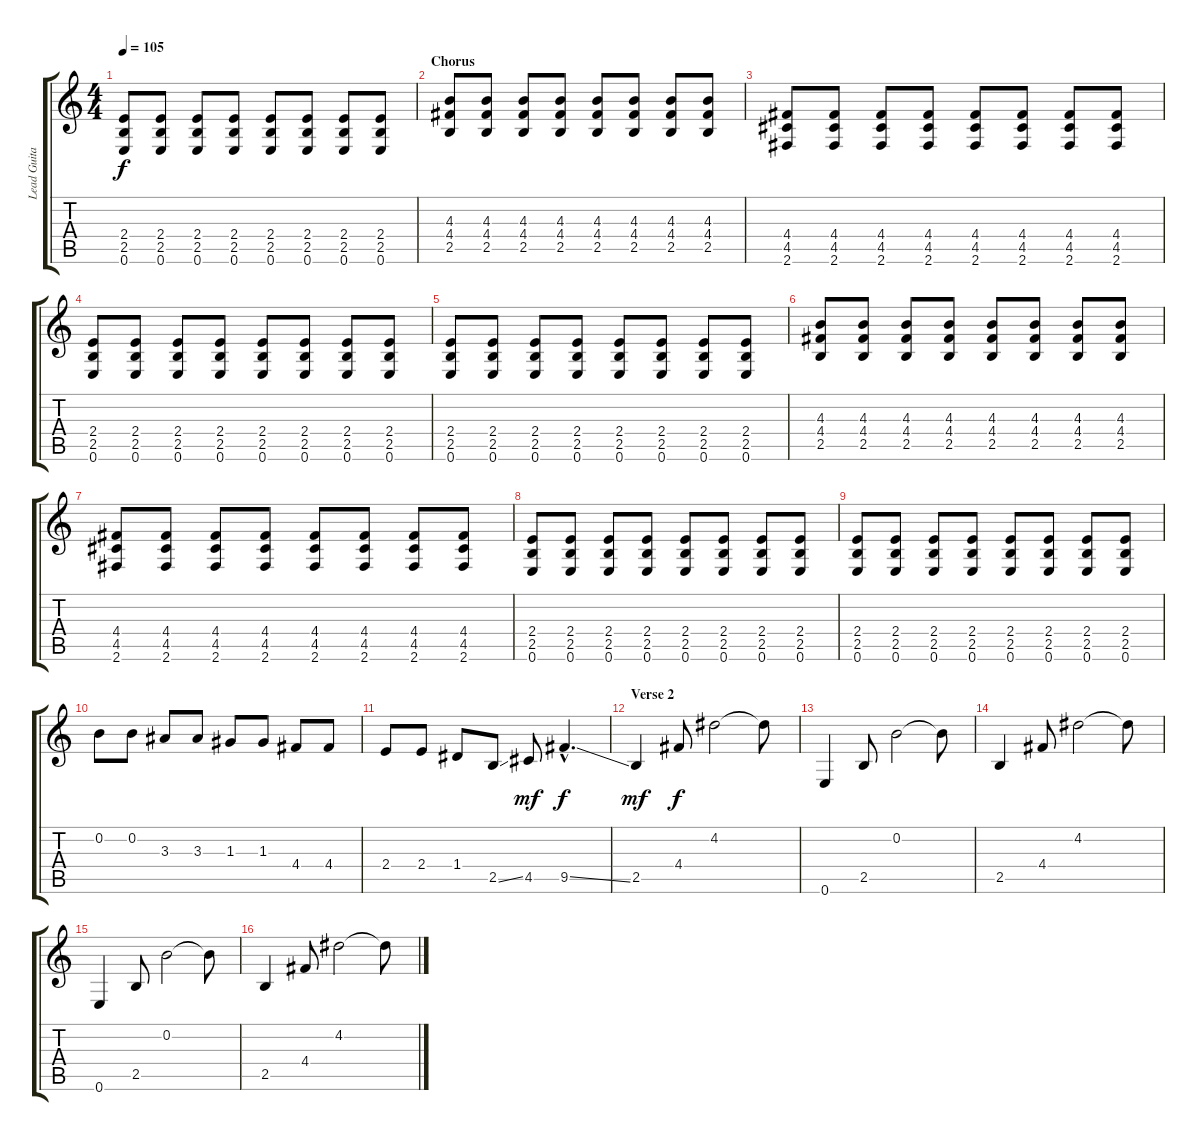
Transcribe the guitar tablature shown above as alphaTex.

\track ("Lead Guitar" "Lead Guita") {instrument electricguitarclean}
\staff {score tabs}
\tuning (E4 B3 G3 D3 A2 E2) {hide}
\ts (4 4)
\tempo 105
\clef g2
\ks c
(2.4 2.5 0.6).8{dy f} (2.4 2.5 0.6).8 (2.4 2.5 0.6).8 (2.4 2.5 0.6).8 (2.4 2.5 0.6).8 (2.4 2.5 0.6).8 (2.4 2.5 0.6).8 (2.4 2.5 0.6).8 |
\section ("" "Chorus")
(4.3 4.4 2.5).8{instrument electricguitarclean} (4.3 4.4 2.5).8 (4.3 4.4 2.5).8 (4.3 4.4 2.5).8 (4.3 4.4 2.5).8 (4.3 4.4 2.5).8 (4.3 4.4 2.5).8 (4.3 4.4 2.5).8 |
(4.4 4.5 2.6).8 (4.4 4.5 2.6).8 (4.4 4.5 2.6).8 (4.4 4.5 2.6).8 (4.4 4.5 2.6).8 (4.4 4.5 2.6).8 (4.4 4.5 2.6).8 (4.4 4.5 2.6).8 |
(2.4 2.5 0.6).8 (2.4 2.5 0.6).8 (2.4 2.5 0.6).8 (2.4 2.5 0.6).8 (2.4 2.5 0.6).8 (2.4 2.5 0.6).8 (2.4 2.5 0.6).8 (2.4 2.5 0.6).8 |
(2.4 2.5 0.6).8 (2.4 2.5 0.6).8 (2.4 2.5 0.6).8 (2.4 2.5 0.6).8 (2.4 2.5 0.6).8 (2.4 2.5 0.6).8 (2.4 2.5 0.6).8 (2.4 2.5 0.6).8 |
(4.3 4.4 2.5).8 (4.3 4.4 2.5).8 (4.3 4.4 2.5).8 (4.3 4.4 2.5).8 (4.3 4.4 2.5).8 (4.3 4.4 2.5).8 (4.3 4.4 2.5).8 (4.3 4.4 2.5).8 |
(4.4 4.5 2.6).8 (4.4 4.5 2.6).8 (4.4 4.5 2.6).8 (4.4 4.5 2.6).8 (4.4 4.5 2.6).8 (4.4 4.5 2.6).8 (4.4 4.5 2.6).8 (4.4 4.5 2.6).8 |
(2.4 2.5 0.6).8 (2.4 2.5 0.6).8 (2.4 2.5 0.6).8 (2.4 2.5 0.6).8 (2.4 2.5 0.6).8 (2.4 2.5 0.6).8 (2.4 2.5 0.6).8 (2.4 2.5 0.6).8 |
(2.4 2.5 0.6).8 (2.4 2.5 0.6).8 (2.4 2.5 0.6).8 (2.4 2.5 0.6).8 (2.4 2.5 0.6).8 (2.4 2.5 0.6).8 (2.4 2.5 0.6).8 (2.4 2.5 0.6).8 |
0.2.8{instrument electricguitarjazz} 0.2.8 3.3.8 3.3.8 1.3.8 1.3.8 4.4.8 4.4.8 |
2.4.8 2.4.8 1.4.8 2.5{ss}.8 4.5.8{dy mf} 9.5{ss hac}.4{d dy f} |
\section ("" "Verse 2")
2.5.4{dy mf instrument electricguitarjazz} 4.4.8{dy f} 4.2.2 4.2{t}.8 |
0.6.4 2.5.8 0.2.2 0.2{t}.8 |
2.5.4 4.4.8 4.2.2 4.2{t}.8 |
0.6.4 2.5.8 0.2.2 0.2{t}.8 |
2.5.4 4.4.8 4.2.2 4.2{t}.8
